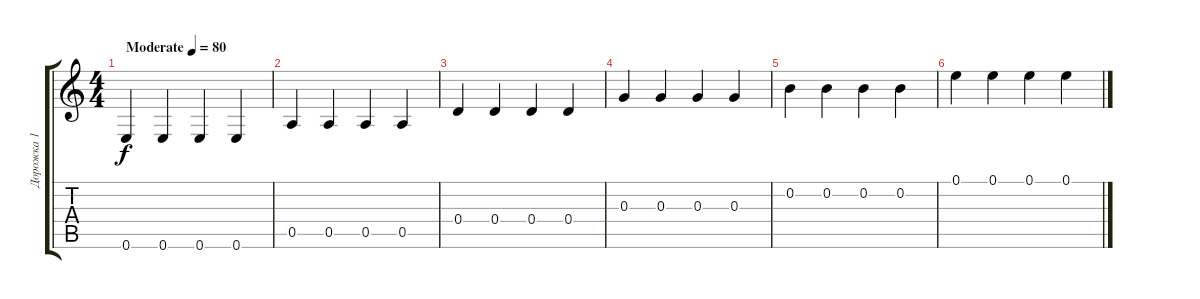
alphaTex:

\track ("Дорожка 1" "Дорожка 1") {instrument acousticguitarsteel}
\staff {score tabs}
\tuning (E4 B3 G3 D3 A2 E2) {hide}
\ts (4 4)
\tempo (80 "Moderate")
\clef g2
\ks c
0.6.4{dy f instrument acousticguitarsteel} 0.6.4 0.6.4 0.6.4 |
0.5.4 0.5.4 0.5.4 0.5.4 |
0.4.4 0.4.4 0.4.4 0.4.4 |
0.3.4 0.3.4 0.3.4 0.3.4 |
0.2.4 0.2.4 0.2.4 0.2.4 |
0.1.4 0.1.4 0.1.4 0.1.4
